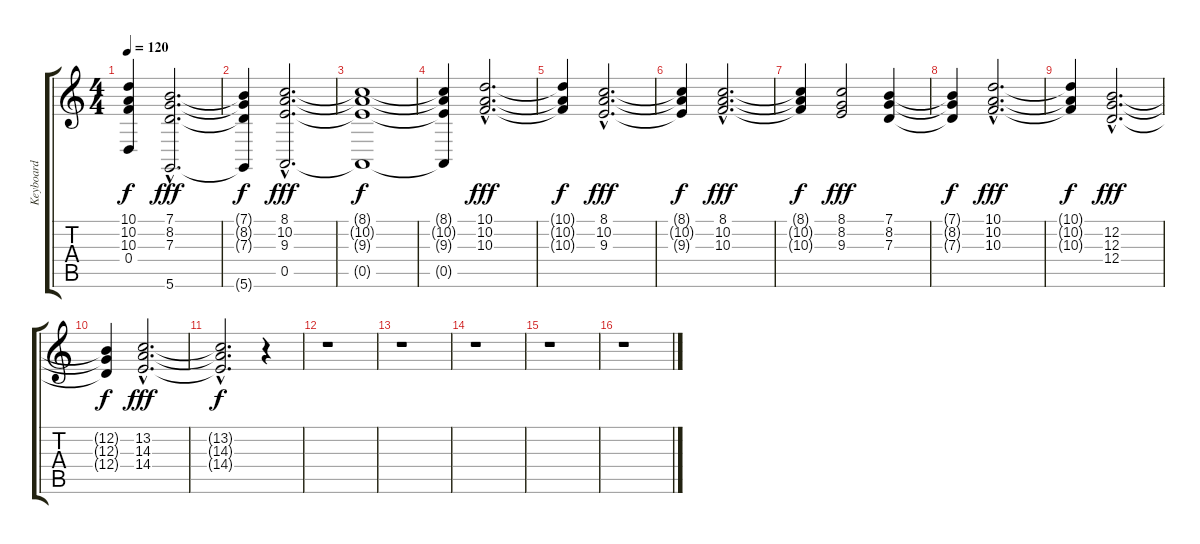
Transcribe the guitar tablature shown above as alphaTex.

\track ("Keyboard" "Keyboard") {instrument pad2warm}
\staff {score tabs}
\tuning (E4 B3 G3 D3 A2 D2) {hide}
\ts (4 4)
\tempo 120
\clef g2
\ks c
(10.1{t} 10.2{t} 10.3{t} 0.4{t}).4{dy f} (7.1{hac} 8.2{hac} 7.3{hac} 5.6{hac}).2{d dy fff} |
(7.1{t} 8.2{t} 7.3{t} 5.6{t}).4{dy f} (8.1{hac} 10.2{hac} 9.3{hac} 0.5{hac}).2{d dy fff} |
(8.1{t} 10.2{t} 9.3{t} 0.5{t}).1{dy f} |
(8.1{t} 10.2{t} 9.3{t} 0.5{t}).4 (10.1{hac} 10.2{hac} 10.3{hac}).2{d dy fff} |
(10.1{t} 10.2{t} 10.3{t}).4{dy f} (8.1{hac} 10.2{hac} 9.3{hac}).2{d dy fff} |
(8.1{t} 10.2{t} 9.3{t}).4{dy f} (8.1{hac} 10.2{hac} 10.3{hac}).2{d dy fff} |
(8.1{t} 10.2{t} 10.3{t}).4{dy f} (8.1 8.2 9.3).2{dy fff} (7.1 8.2 7.3).4 |
(7.1{t} 8.2{t} 7.3{t}).4{dy f} (10.1{hac} 10.2{hac} 10.3{hac}).2{d dy fff} |
(10.1{t} 10.2{t} 10.3{t}).4{dy f} (12.2{hac} 12.3{hac} 12.4{hac}).2{d dy fff} |
(12.2{t} 12.3{t} 12.4{t}).4{dy f} (13.2{hac} 14.3{hac} 14.4{hac}).2{d dy fff} |
(13.2{hac t} 14.3{hac t} 14.4{hac t}).2{d dy f} r.4 |
r.1 |
r.1 |
r.1 |
r.1 |
r.1
